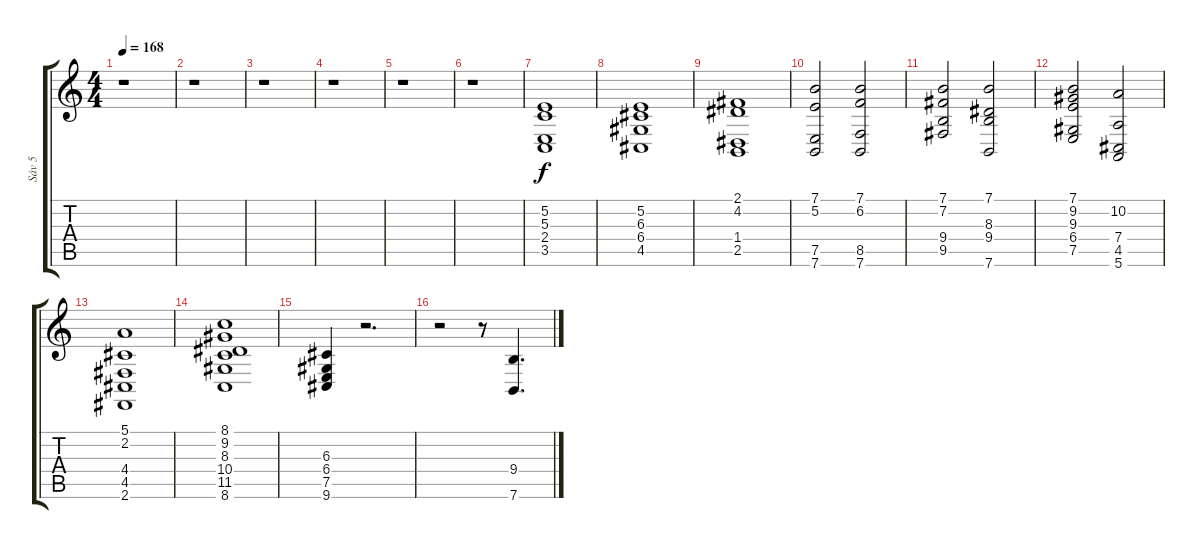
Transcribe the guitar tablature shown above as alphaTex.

\track ("Sáv 5" "Sáv 5") {instrument choiraahs}
\staff {score tabs}
\tuning (E4 B3 G3 D3 A2 E2) {hide}
\ts (4 4)
\tempo 168
\clef g2
\ks c
r.1{dy f} |
r.1 |
r.1 |
r.1 |
r.1 |
r.1 |
(5.2 5.3 2.4 3.5).1 |
(5.2 6.3 6.4 4.5).1 |
(2.1 4.2 1.4 2.5).1 |
(7.1 5.2 7.5 7.6).2 (7.1 6.2 8.5 7.6).2 |
(7.1 7.2 9.4 9.5).2 (7.1 8.3 9.4 7.6).2 |
(7.1 9.2 9.3 6.4 7.5).2 (10.2 7.4 4.5 5.6).2 |
(5.1 2.2 4.4 4.5 2.6).1 |
(8.1 9.2 8.3 10.4 11.5 8.6).1 |
(6.3 6.4 7.5 9.6).4 r.2{d} |
r.2 r.8 (9.4 7.6).4{d}
